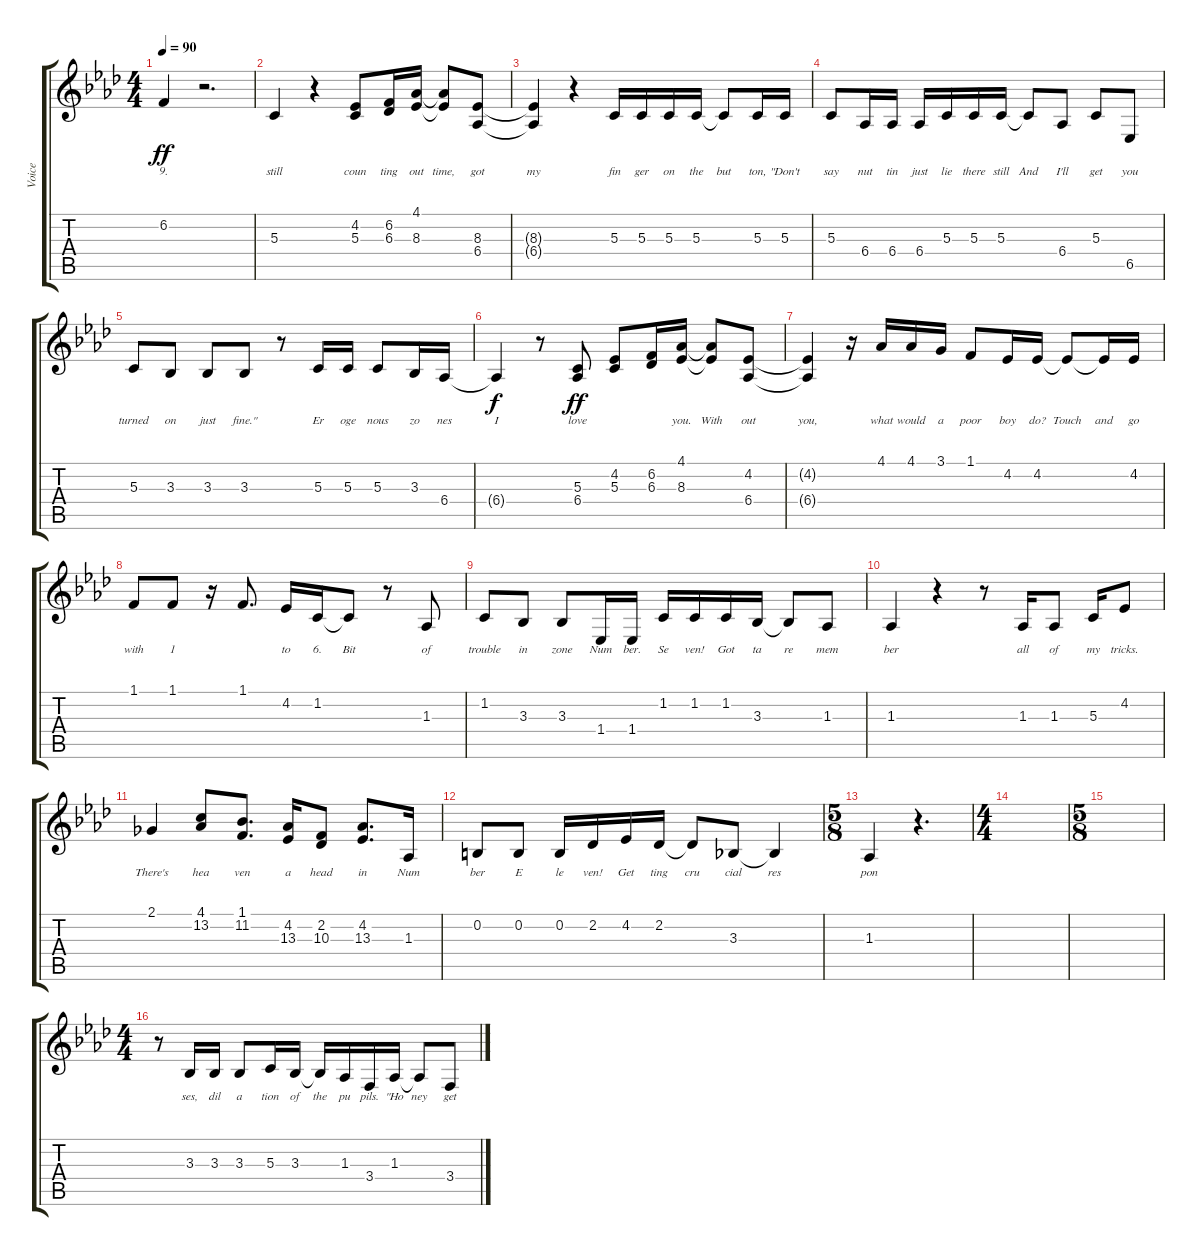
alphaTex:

\track ("Voice" "Voice") {instrument altosax}
\staff {score tabs}
\tuning (E4 B3 G3 D3 A2 E2) {hide}
\ts (4 4)
\tempo 90
\clef g2
\ks ab
6.2.4{lyrics (0 "9.") lyrics (1 "") lyrics (2 "") lyrics (3 "") lyrics (4 "") dy ff} r.2{d} |
5.3.4{lyrics (0 "still") lyrics (1 "") lyrics (2 "") lyrics (3 "") lyrics (4 "")} r.4 (4.2 5.3).8{lyrics (0 "coun") lyrics (1 "") lyrics (2 "") lyrics (3 "") lyrics (4 "")} (6.2 6.3).16{lyrics (0 "ting") lyrics (1 "") lyrics (2 "") lyrics (3 "") lyrics (4 "")} (4.1 8.3).16{lyrics (0 "out") lyrics (1 "") lyrics (2 "") lyrics (3 "") lyrics (4 "")} (4.1{t} 8.3{t}).8{lyrics (0 "time,") lyrics (1 "") lyrics (2 "") lyrics (3 "") lyrics (4 "")} (8.3 6.4).8{lyrics (0 "got") lyrics (1 "") lyrics (2 "") lyrics (3 "") lyrics (4 "")} |
(8.3{t} 6.4{t}).4{lyrics (0 "my") lyrics (1 "") lyrics (2 "") lyrics (3 "") lyrics (4 "")} r.4 5.3.16{lyrics (0 "fin") lyrics (1 "") lyrics (2 "") lyrics (3 "") lyrics (4 "")} 5.3.16{lyrics (0 "ger") lyrics (1 "") lyrics (2 "") lyrics (3 "") lyrics (4 "")} 5.3.16{lyrics (0 "on") lyrics (1 "") lyrics (2 "") lyrics (3 "") lyrics (4 "")} 5.3.16{lyrics (0 "the") lyrics (1 "") lyrics (2 "") lyrics (3 "") lyrics (4 "")} 5.3{t}.8{lyrics (0 "but") lyrics (1 "") lyrics (2 "") lyrics (3 "") lyrics (4 "")} 5.3.16{lyrics (0 "ton,") lyrics (1 "") lyrics (2 "") lyrics (3 "") lyrics (4 "")} 5.3.16{lyrics (0 "\"Don't") lyrics (1 "") lyrics (2 "") lyrics (3 "") lyrics (4 "")} |
5.3.8{lyrics (0 "say") lyrics (1 "") lyrics (2 "") lyrics (3 "") lyrics (4 "")} 6.4.16{lyrics (0 "nut") lyrics (1 "") lyrics (2 "") lyrics (3 "") lyrics (4 "")} 6.4.16{lyrics (0 "tin") lyrics (1 "") lyrics (2 "") lyrics (3 "") lyrics (4 "")} 6.4.16{lyrics (0 "just") lyrics (1 "") lyrics (2 "") lyrics (3 "") lyrics (4 "")} 5.3.16{lyrics (0 "lie") lyrics (1 "") lyrics (2 "") lyrics (3 "") lyrics (4 "")} 5.3.16{lyrics (0 "there") lyrics (1 "") lyrics (2 "") lyrics (3 "") lyrics (4 "")} 5.3.16{lyrics (0 "still") lyrics (1 "") lyrics (2 "") lyrics (3 "") lyrics (4 "")} 5.3{t}.8{lyrics (0 "And") lyrics (1 "") lyrics (2 "") lyrics (3 "") lyrics (4 "")} 6.4.8{lyrics (0 "I'll") lyrics (1 "") lyrics (2 "") lyrics (3 "") lyrics (4 "")} 5.3.8{lyrics (0 "get") lyrics (1 "") lyrics (2 "") lyrics (3 "") lyrics (4 "")} 6.5.8{lyrics (0 "you") lyrics (1 "") lyrics (2 "") lyrics (3 "") lyrics (4 "")} |
5.3.8{lyrics (0 "turned") lyrics (1 "") lyrics (2 "") lyrics (3 "") lyrics (4 "")} 3.3.8{lyrics (0 "on") lyrics (1 "") lyrics (2 "") lyrics (3 "") lyrics (4 "")} 3.3.8{lyrics (0 "just") lyrics (1 "") lyrics (2 "") lyrics (3 "") lyrics (4 "")} 3.3.8{lyrics (0 "fine.\"") lyrics (1 "") lyrics (2 "") lyrics (3 "") lyrics (4 "")} r.8 5.3.16{lyrics (0 "Er") lyrics (1 "") lyrics (2 "") lyrics (3 "") lyrics (4 "")} 5.3.16{lyrics (0 "oge") lyrics (1 "") lyrics (2 "") lyrics (3 "") lyrics (4 "")} 5.3.8{lyrics (0 "nous") lyrics (1 "") lyrics (2 "") lyrics (3 "") lyrics (4 "")} 3.3.16{lyrics (0 "zo") lyrics (1 "") lyrics (2 "") lyrics (3 "") lyrics (4 "")} 6.4.16{lyrics (0 "nes") lyrics (1 "") lyrics (2 "") lyrics (3 "") lyrics (4 "")} |
6.4{t}.4{lyrics (0 "I") lyrics (1 "") lyrics (2 "") lyrics (3 "") lyrics (4 "") dy f} r.8 (5.3 6.4).8{lyrics (0 "love") lyrics (1 "") lyrics (2 "") lyrics (3 "") lyrics (4 "") dy ff} (4.2 5.3).8{lyrics (0 "") lyrics (1 "") lyrics (2 "") lyrics (3 "") lyrics (4 "")} (6.2 6.3).16{lyrics (0 "") lyrics (1 "") lyrics (2 "") lyrics (3 "") lyrics (4 "")} (4.1 8.3).16{lyrics (0 "you.") lyrics (1 "") lyrics (2 "") lyrics (3 "") lyrics (4 "")} (4.1{t} 8.3{t}).8{lyrics (0 "With") lyrics (1 "") lyrics (2 "") lyrics (3 "") lyrics (4 "")} (4.2 6.4).8{lyrics (0 "out") lyrics (1 "") lyrics (2 "") lyrics (3 "") lyrics (4 "")} |
(4.2{t} 6.4{t}).4{lyrics (0 "you,") lyrics (1 "") lyrics (2 "") lyrics (3 "") lyrics (4 "")} r.16 4.1.16{lyrics (0 "what") lyrics (1 "") lyrics (2 "") lyrics (3 "") lyrics (4 "")} 4.1.16{lyrics (0 "would") lyrics (1 "") lyrics (2 "") lyrics (3 "") lyrics (4 "")} 3.1.16{lyrics (0 "a") lyrics (1 "") lyrics (2 "") lyrics (3 "") lyrics (4 "")} 1.1.8{lyrics (0 "poor") lyrics (1 "") lyrics (2 "") lyrics (3 "") lyrics (4 "")} 4.2.16{lyrics (0 "boy") lyrics (1 "") lyrics (2 "") lyrics (3 "") lyrics (4 "")} 4.2.16{lyrics (0 "do?") lyrics (1 "") lyrics (2 "") lyrics (3 "") lyrics (4 "")} 4.2{t}.8{lyrics (0 "Touch") lyrics (1 "") lyrics (2 "") lyrics (3 "") lyrics (4 "")} 4.2{t}.16{lyrics (0 "and") lyrics (1 "") lyrics (2 "") lyrics (3 "") lyrics (4 "")} 4.2.16{lyrics (0 "go") lyrics (1 "") lyrics (2 "") lyrics (3 "") lyrics (4 "")} |
1.1.8{lyrics (0 "with") lyrics (1 "") lyrics (2 "") lyrics (3 "") lyrics (4 "")} 1.1.8{lyrics (0 "1") lyrics (1 "") lyrics (2 "") lyrics (3 "") lyrics (4 "")} r.16 1.1.8{d lyrics (0 "") lyrics (1 "") lyrics (2 "") lyrics (3 "") lyrics (4 "")} 4.2.16{lyrics (0 "to") lyrics (1 "") lyrics (2 "") lyrics (3 "") lyrics (4 "")} 1.2.16{lyrics (0 "6.") lyrics (1 "") lyrics (2 "") lyrics (3 "") lyrics (4 "")} 1.2{t}.8{lyrics (0 "Bit") lyrics (1 "") lyrics (2 "") lyrics (3 "") lyrics (4 "")} r.8 1.3.8{lyrics (0 "of") lyrics (1 "") lyrics (2 "") lyrics (3 "") lyrics (4 "")} |
1.2.8{lyrics (0 "trouble") lyrics (1 "") lyrics (2 "") lyrics (3 "") lyrics (4 "")} 3.3.8{lyrics (0 "in") lyrics (1 "") lyrics (2 "") lyrics (3 "") lyrics (4 "")} 3.3.8{lyrics (0 "zone") lyrics (1 "") lyrics (2 "") lyrics (3 "") lyrics (4 "")} 1.4.16{lyrics (0 "Num") lyrics (1 "") lyrics (2 "") lyrics (3 "") lyrics (4 "")} 1.4.16{lyrics (0 "ber.") lyrics (1 "") lyrics (2 "") lyrics (3 "") lyrics (4 "")} 1.2.16{lyrics (0 "Se") lyrics (1 "") lyrics (2 "") lyrics (3 "") lyrics (4 "")} 1.2.16{lyrics (0 "ven!") lyrics (1 "") lyrics (2 "") lyrics (3 "") lyrics (4 "")} 1.2.16{lyrics (0 "Got") lyrics (1 "") lyrics (2 "") lyrics (3 "") lyrics (4 "")} 3.3.16{lyrics (0 "ta") lyrics (1 "") lyrics (2 "") lyrics (3 "") lyrics (4 "")} 3.3{t}.8{lyrics (0 "re") lyrics (1 "") lyrics (2 "") lyrics (3 "") lyrics (4 "")} 1.3.8{lyrics (0 "mem") lyrics (1 "") lyrics (2 "") lyrics (3 "") lyrics (4 "")} |
1.3.4{lyrics (0 "ber") lyrics (1 "") lyrics (2 "") lyrics (3 "") lyrics (4 "")} r.4 r.8 1.3.16{lyrics (0 "all") lyrics (1 "") lyrics (2 "") lyrics (3 "") lyrics (4 "")} 1.3.8{lyrics (0 "of") lyrics (1 "") lyrics (2 "") lyrics (3 "") lyrics (4 "")} 5.3.16{lyrics (0 "my") lyrics (1 "") lyrics (2 "") lyrics (3 "") lyrics (4 "")} 4.2.8{lyrics (0 "tricks.") lyrics (1 "") lyrics (2 "") lyrics (3 "") lyrics (4 "")} |
2.1.4{lyrics (0 "There's") lyrics (1 "") lyrics (2 "") lyrics (3 "") lyrics (4 "")} (4.1 13.2).8{lyrics (0 "hea") lyrics (1 "") lyrics (2 "") lyrics (3 "") lyrics (4 "")} (1.1 11.2).8{d lyrics (0 "ven") lyrics (1 "") lyrics (2 "") lyrics (3 "") lyrics (4 "")} (4.2 13.3).16{lyrics (0 "a") lyrics (1 "") lyrics (2 "") lyrics (3 "") lyrics (4 "")} (2.2 10.3).8{lyrics (0 "head") lyrics (1 "") lyrics (2 "") lyrics (3 "") lyrics (4 "")} (4.2 13.3).8{d lyrics (0 "in") lyrics (1 "") lyrics (2 "") lyrics (3 "") lyrics (4 "")} 1.3.16{lyrics (0 "Num") lyrics (1 "") lyrics (2 "") lyrics (3 "") lyrics (4 "")} |
0.2.8{lyrics (0 "ber") lyrics (1 "") lyrics (2 "") lyrics (3 "") lyrics (4 "")} 0.2.8{lyrics (0 "E") lyrics (1 "") lyrics (2 "") lyrics (3 "") lyrics (4 "")} 0.2.16{lyrics (0 "le") lyrics (1 "") lyrics (2 "") lyrics (3 "") lyrics (4 "")} 2.2.16{lyrics (0 "ven!") lyrics (1 "") lyrics (2 "") lyrics (3 "") lyrics (4 "")} 4.2.16{lyrics (0 "Get") lyrics (1 "") lyrics (2 "") lyrics (3 "") lyrics (4 "")} 2.2.16{lyrics (0 "ting") lyrics (1 "") lyrics (2 "") lyrics (3 "") lyrics (4 "")} 2.2{t}.8{lyrics (0 "cru") lyrics (1 "") lyrics (2 "") lyrics (3 "") lyrics (4 "")} 3.3.8{lyrics (0 "cial") lyrics (1 "") lyrics (2 "") lyrics (3 "") lyrics (4 "")} 3.3{t}.4{lyrics (0 "res") lyrics (1 "") lyrics (2 "") lyrics (3 "") lyrics (4 "")} |
\ts (5 8)
1.3.4{lyrics (0 "pon") lyrics (1 "") lyrics (2 "") lyrics (3 "") lyrics (4 "")} r.4{d} |
\ts (4 4)
|
\ts (5 8)
|
\ts (4 4)
r.8 3.3.16{lyrics (0 "ses,") lyrics (1 "") lyrics (2 "") lyrics (3 "") lyrics (4 "")} 3.3.16{lyrics (0 "dil") lyrics (1 "") lyrics (2 "") lyrics (3 "") lyrics (4 "")} 3.3.8{lyrics (0 "a") lyrics (1 "") lyrics (2 "") lyrics (3 "") lyrics (4 "")} 5.3.16{lyrics (0 "tion") lyrics (1 "") lyrics (2 "") lyrics (3 "") lyrics (4 "")} 3.3.16{lyrics (0 "of") lyrics (1 "") lyrics (2 "") lyrics (3 "") lyrics (4 "")} 3.3{t}.16{lyrics (0 "the") lyrics (1 "") lyrics (2 "") lyrics (3 "") lyrics (4 "")} 1.3.16{lyrics (0 "pu") lyrics (1 "") lyrics (2 "") lyrics (3 "") lyrics (4 "")} 3.4.16{lyrics (0 "pils.") lyrics (1 "") lyrics (2 "") lyrics (3 "") lyrics (4 "")} 1.3.16{lyrics (0 "\"Ho") lyrics (1 "") lyrics (2 "") lyrics (3 "") lyrics (4 "")} 1.3{t}.8{lyrics (0 "ney") lyrics (1 "") lyrics (2 "") lyrics (3 "") lyrics (4 "")} 3.4.8{lyrics (0 "get") lyrics (1 "") lyrics (2 "") lyrics (3 "") lyrics (4 "")}
